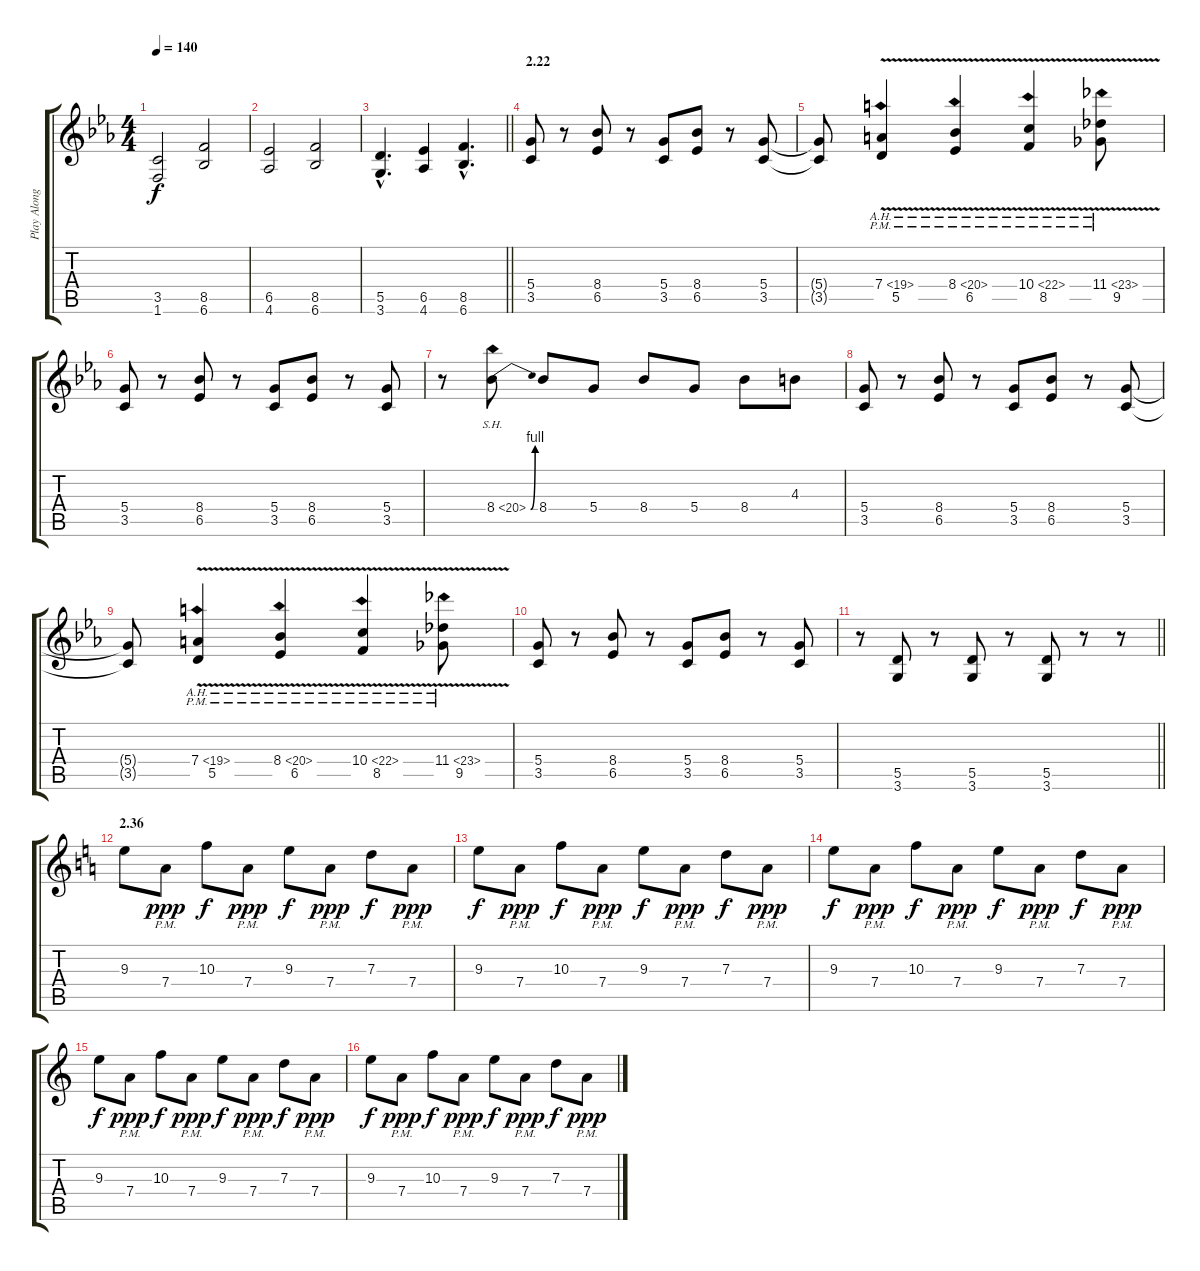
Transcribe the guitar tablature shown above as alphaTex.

\track ("Play Along" "Play Along") {instrument distortionguitar}
\staff {score tabs}
\tuning (E4 B3 G3 D3 A2 E2) {hide}
\ts (4 4)
\tempo 140
\clef g2
\ks cminor
(3.5 1.6).2{dy f} (8.5 6.6).2 |
(6.5 4.6).2 (8.5 6.6).2 |
\barLineRight lightlight
(5.5{hac} 3.6{hac}).4{d} (6.5 4.6).4 (8.5{hac} 6.6{hac}).4{d} |
\section ("" "2.22")
(5.4 3.5).8 r.8 (8.4 6.5).8 r.8 (5.4 3.5).8 (8.4 6.5).8 r.8 (5.4 3.5).8 |
(5.4{t} 3.5{t}).8 (7.4{ah 12 v} 5.5{pm}).4 (8.4{ah 12 v} 6.5{pm}).4 (10.4{ah 12 v} 8.5{pm}).4 (11.4{ah 12 v} 9.5{pm}).8 |
(5.4 3.5).8 r.8 (8.4 6.5).8 r.8 (5.4 3.5).8 (8.4 6.5).8 r.8 (5.4 3.5).8 |
r.8 8.4{be (bend 0 0 60 4) sh 12}.8 8.4.8 5.4.8 8.4.8 5.4.8 8.4.8 4.3.8 |
(5.4 3.5).8 r.8 (8.4 6.5).8 r.8 (5.4 3.5).8 (8.4 6.5).8 r.8 (5.4 3.5).8 |
(5.4{t} 3.5{t}).8 (7.4{ah 12 v} 5.5{pm}).4 (8.4{ah 12 v} 6.5{pm}).4 (10.4{ah 12 v} 8.5{pm}).4 (11.4{ah 12 v} 9.5{pm}).8 |
(5.4 3.5).8 r.8 (8.4 6.5).8 r.8 (5.4 3.5).8 (8.4 6.5).8 r.8 (5.4 3.5).8 |
\barLineRight lightlight
r.8 (5.5 3.6).8 r.8 (5.5 3.6).8 r.8 (5.5 3.6).8 r.8 r.8 |
\section ("" "2.36")
\ks aminor
9.3.8{volume 7} 7.4{pm}.8{dy ppp} 10.3.8{dy f} 7.4{pm}.8{dy ppp} 9.3.8{dy f} 7.4{pm}.8{dy ppp} 7.3.8{dy f} 7.4{pm}.8{dy ppp} |
9.3.8{dy f} 7.4{pm}.8{dy ppp} 10.3.8{dy f} 7.4{pm}.8{dy ppp} 9.3.8{dy f} 7.4{pm}.8{dy ppp} 7.3.8{dy f} 7.4{pm}.8{dy ppp} |
9.3.8{dy f} 7.4{pm}.8{dy ppp} 10.3.8{dy f} 7.4{pm}.8{dy ppp} 9.3.8{dy f} 7.4{pm}.8{dy ppp} 7.3.8{dy f} 7.4{pm}.8{dy ppp} |
9.3.8{dy f} 7.4{pm}.8{dy ppp} 10.3.8{dy f} 7.4{pm}.8{dy ppp} 9.3.8{dy f} 7.4{pm}.8{dy ppp} 7.3.8{dy f} 7.4{pm}.8{dy ppp} |
9.3.8{dy f} 7.4{pm}.8{dy ppp} 10.3.8{dy f} 7.4{pm}.8{dy ppp} 9.3.8{dy f} 7.4{pm}.8{dy ppp} 7.3.8{dy f} 7.4{pm}.8{dy ppp}
